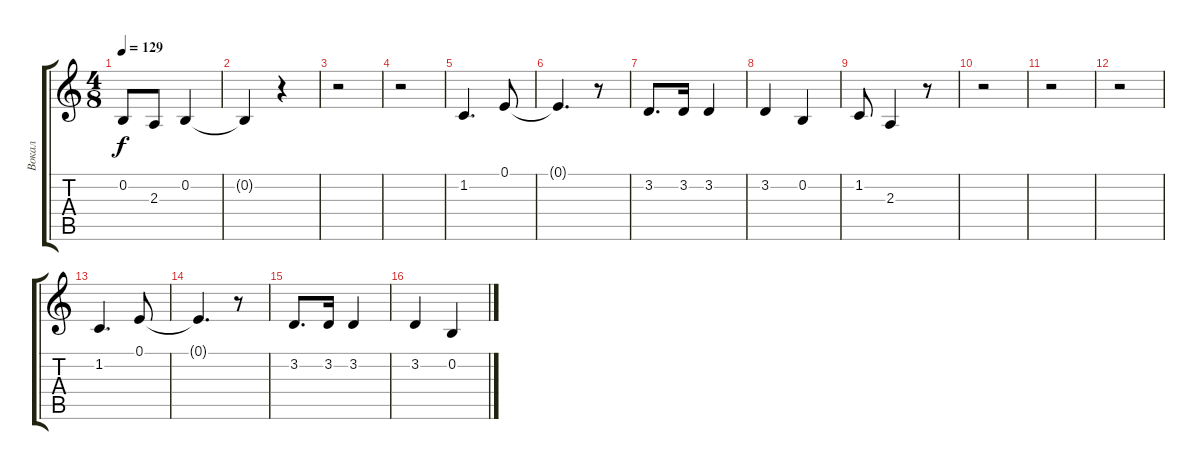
\track ("Вокал" "Вокал") {instrument fx5brightness}
\staff {score tabs}
\tuning (E4 B3 G3 D3 A2 E2) {hide}
\ts (4 8)
\tempo 129
\clef g2
\ks c
0.2.8{dy f} 2.3.8 0.2.4 |
0.2{t}.4 r.4 |
r.2 |
r.2 |
1.2.4{d} 0.1.8 |
0.1{t}.4{d} r.8 |
3.2.8{d} 3.2.16 3.2.4 |
3.2.4 0.2.4 |
1.2.8 2.3.4 r.8 |
r.2 |
r.2 |
r.2 |
1.2.4{d} 0.1.8 |
0.1{t}.4{d} r.8 |
3.2.8{d} 3.2.16 3.2.4 |
3.2.4 0.2.4
